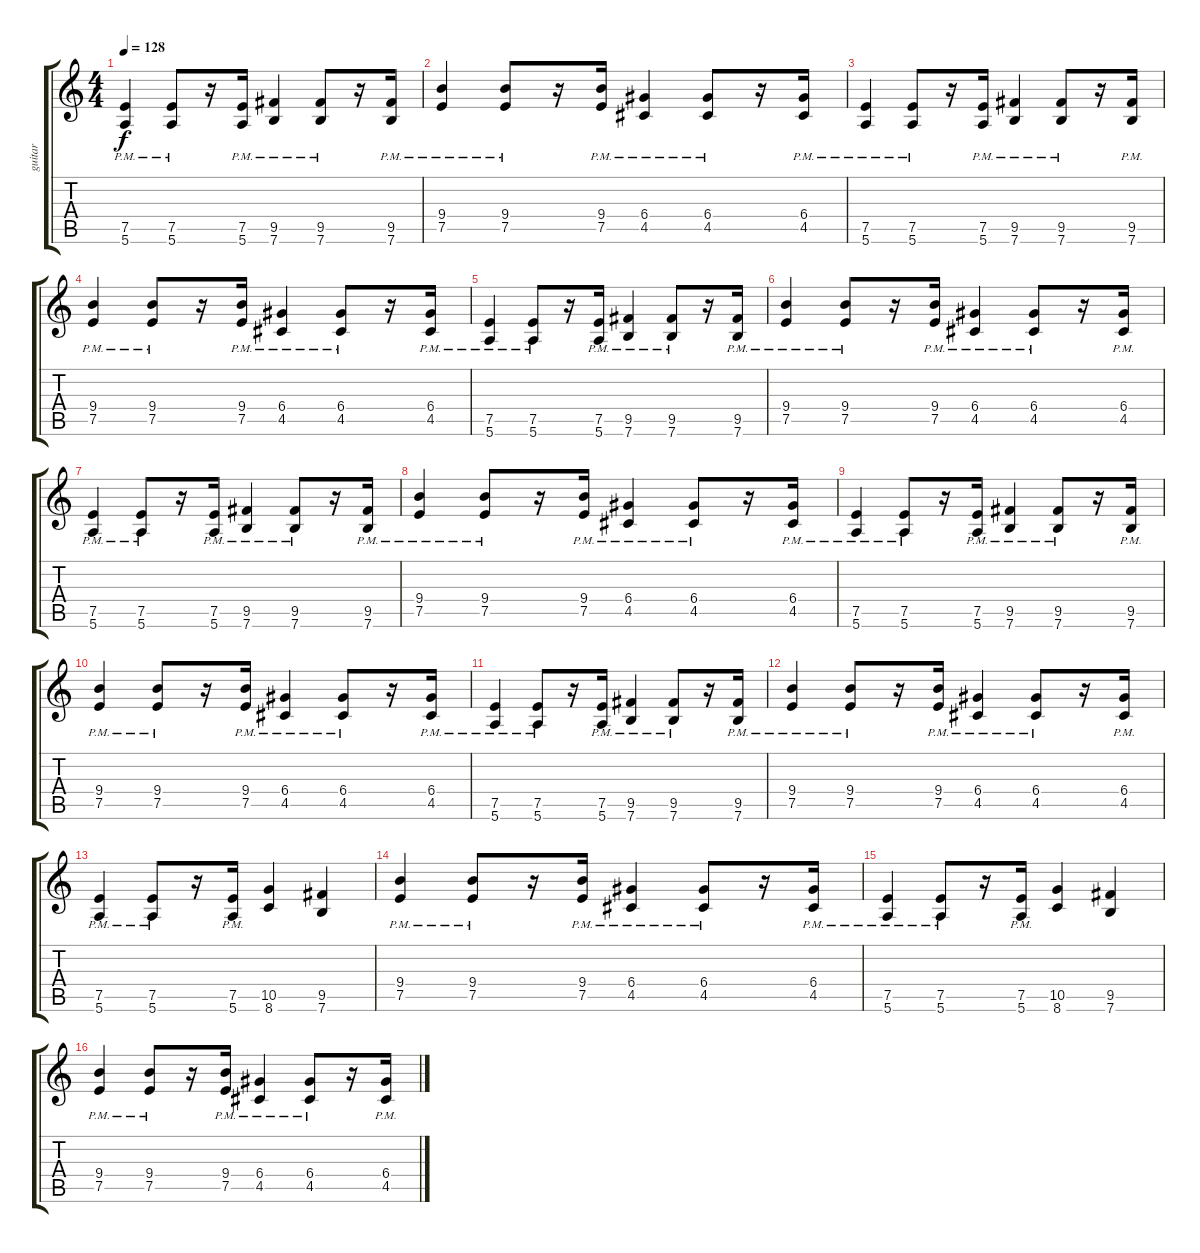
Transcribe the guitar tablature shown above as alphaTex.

\track ("guitar" "guitar") {instrument overdrivenguitar}
\staff {score tabs}
\tuning (E4 B3 G3 D3 A2 E2) {hide}
\ts (4 4)
\tempo 128
\clef g2
\ks c
(7.5{pm} 5.6{pm}).4{dy f} (7.5{pm} 5.6{pm}).8 r.16 (7.5{pm} 5.6{pm}).16 (9.5{pm} 7.6{pm}).4 (9.5{pm} 7.6{pm}).8 r.16 (9.5{pm} 7.6{pm}).16 |
(9.4{pm} 7.5{pm}).4 (9.4{pm} 7.5{pm}).8 r.16 (9.4{pm} 7.5{pm}).16 (6.4{pm} 4.5{pm}).4 (6.4{pm} 4.5{pm}).8 r.16 (6.4{pm} 4.5{pm}).16 |
(7.5{pm} 5.6{pm}).4 (7.5{pm} 5.6{pm}).8 r.16 (7.5{pm} 5.6{pm}).16 (9.5{pm} 7.6{pm}).4 (9.5{pm} 7.6{pm}).8 r.16 (9.5{pm} 7.6{pm}).16 |
(9.4{pm} 7.5{pm}).4 (9.4{pm} 7.5{pm}).8 r.16 (9.4{pm} 7.5{pm}).16 (6.4{pm} 4.5{pm}).4 (6.4{pm} 4.5{pm}).8 r.16 (6.4{pm} 4.5{pm}).16 |
(7.5{pm} 5.6{pm}).4 (7.5{pm} 5.6{pm}).8 r.16 (7.5{pm} 5.6{pm}).16 (9.5{pm} 7.6{pm}).4 (9.5{pm} 7.6{pm}).8 r.16 (9.5{pm} 7.6{pm}).16 |
(9.4{pm} 7.5{pm}).4 (9.4{pm} 7.5{pm}).8 r.16 (9.4{pm} 7.5{pm}).16 (6.4{pm} 4.5{pm}).4 (6.4{pm} 4.5{pm}).8 r.16 (6.4{pm} 4.5{pm}).16 |
(7.5{pm} 5.6{pm}).4 (7.5{pm} 5.6{pm}).8 r.16 (7.5{pm} 5.6{pm}).16 (9.5{pm} 7.6{pm}).4 (9.5{pm} 7.6{pm}).8 r.16 (9.5{pm} 7.6{pm}).16 |
(9.4{pm} 7.5{pm}).4 (9.4{pm} 7.5{pm}).8 r.16 (9.4{pm} 7.5{pm}).16 (6.4{pm} 4.5{pm}).4 (6.4{pm} 4.5{pm}).8 r.16 (6.4{pm} 4.5{pm}).16 |
(7.5{pm} 5.6{pm}).4 (7.5{pm} 5.6{pm}).8 r.16 (7.5{pm} 5.6{pm}).16 (9.5{pm} 7.6{pm}).4 (9.5{pm} 7.6{pm}).8 r.16 (9.5{pm} 7.6{pm}).16 |
(9.4{pm} 7.5{pm}).4 (9.4{pm} 7.5{pm}).8 r.16 (9.4{pm} 7.5{pm}).16 (6.4{pm} 4.5{pm}).4 (6.4{pm} 4.5{pm}).8 r.16 (6.4{pm} 4.5{pm}).16 |
(7.5{pm} 5.6{pm}).4 (7.5{pm} 5.6{pm}).8 r.16 (7.5{pm} 5.6{pm}).16 (9.5{pm} 7.6{pm}).4 (9.5{pm} 7.6{pm}).8 r.16 (9.5{pm} 7.6{pm}).16 |
(9.4{pm} 7.5{pm}).4 (9.4{pm} 7.5{pm}).8 r.16 (9.4{pm} 7.5{pm}).16 (6.4{pm} 4.5{pm}).4 (6.4{pm} 4.5{pm}).8 r.16 (6.4{pm} 4.5{pm}).16 |
(7.5{pm} 5.6{pm}).4 (7.5{pm} 5.6{pm}).8 r.16 (7.5{pm} 5.6{pm}).16 (10.5 8.6).4 (9.5 7.6).4 |
(9.4{pm} 7.5{pm}).4 (9.4{pm} 7.5{pm}).8 r.16 (9.4{pm} 7.5{pm}).16 (6.4{pm} 4.5{pm}).4 (6.4{pm} 4.5{pm}).8 r.16 (6.4{pm} 4.5{pm}).16 |
(7.5{pm} 5.6{pm}).4 (7.5{pm} 5.6{pm}).8 r.16 (7.5{pm} 5.6{pm}).16 (10.5 8.6).4 (9.5 7.6).4 |
(9.4{pm} 7.5{pm}).4 (9.4{pm} 7.5{pm}).8 r.16 (9.4{pm} 7.5{pm}).16 (6.4{pm} 4.5{pm}).4 (6.4{pm} 4.5{pm}).8 r.16 (6.4{pm} 4.5{pm}).16
